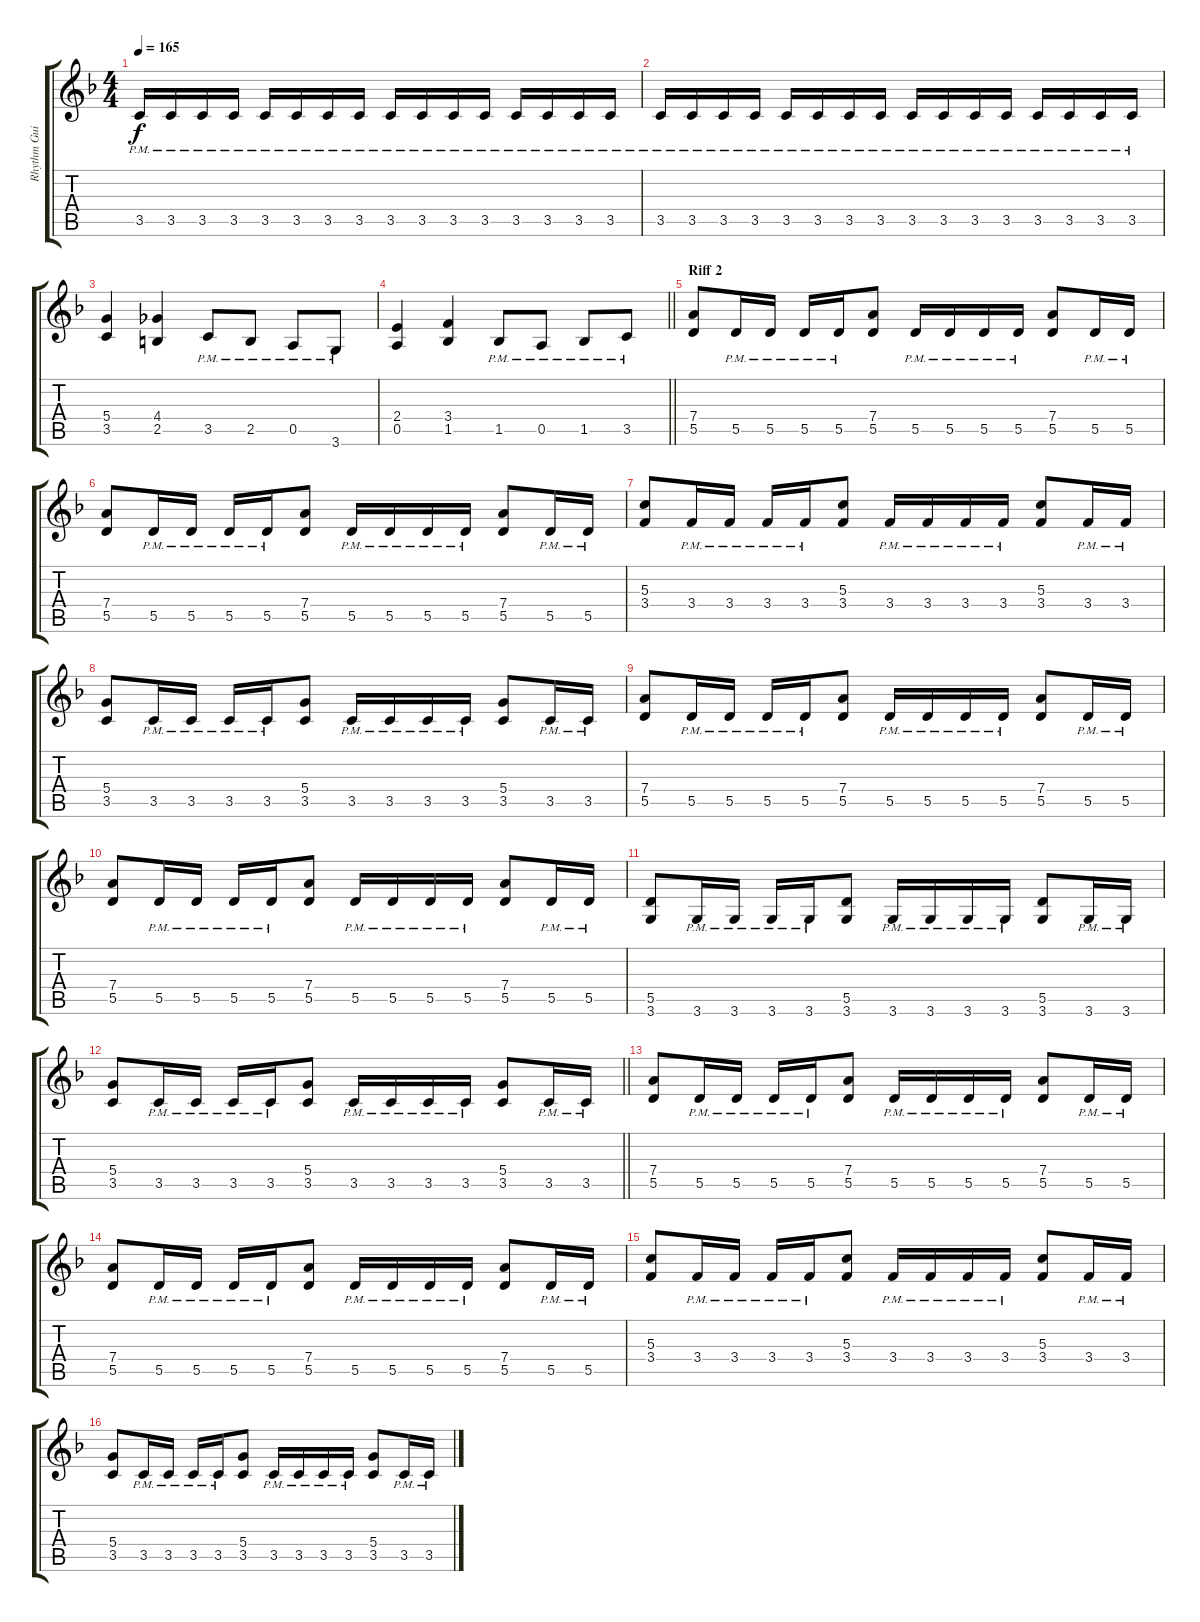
\track ("Rhythm Guitar 1: Patrick Juhàsz" "Rhythm Gui") {instrument distortionguitar}
\staff {score tabs}
\tuning (E4 B3 G3 D3 A2 E2) {hide}
\ts (4 4)
\tempo 165
\clef g2
\ks dminor
3.5{pm}.16{dy f} 3.5{pm}.16 3.5{pm}.16 3.5{pm}.16 3.5{pm}.16 3.5{pm}.16 3.5{pm}.16 3.5{pm}.16 3.5{pm}.16 3.5{pm}.16 3.5{pm}.16 3.5{pm}.16 3.5{pm}.16 3.5{pm}.16 3.5{pm}.16 3.5{pm}.16 |
3.5{pm}.16 3.5{pm}.16 3.5{pm}.16 3.5{pm}.16 3.5{pm}.16 3.5{pm}.16 3.5{pm}.16 3.5{pm}.16 3.5{pm}.16 3.5{pm}.16 3.5{pm}.16 3.5{pm}.16 3.5{pm}.16 3.5{pm}.16 3.5{pm}.16 3.5{pm}.16 |
(5.4 3.5).4 (4.4 2.5).4 3.5{pm}.8 2.5{pm}.8 0.5{pm}.8 3.6{pm}.8 |
\barLineRight lightlight
(2.4 0.5).4 (3.4 1.5).4 1.5{pm}.8 0.5{pm}.8 1.5{pm}.8 3.5{pm}.8 |
\section ("" "Riff 2")
(7.4 5.5).8 5.5{pm}.16 5.5{pm}.16 5.5{pm}.16 5.5{pm}.16 (7.4 5.5).8 5.5{pm}.16 5.5{pm}.16 5.5{pm}.16 5.5{pm}.16 (7.4 5.5).8 5.5{pm}.16 5.5{pm}.16 |
(7.4 5.5).8 5.5{pm}.16 5.5{pm}.16 5.5{pm}.16 5.5{pm}.16 (7.4 5.5).8 5.5{pm}.16 5.5{pm}.16 5.5{pm}.16 5.5{pm}.16 (7.4 5.5).8 5.5{pm}.16 5.5{pm}.16 |
(5.3 3.4).8 3.4{pm}.16 3.4{pm}.16 3.4{pm}.16 3.4{pm}.16 (5.3 3.4).8 3.4{pm}.16 3.4{pm}.16 3.4{pm}.16 3.4{pm}.16 (5.3 3.4).8 3.4{pm}.16 3.4{pm}.16 |
(5.4 3.5).8 3.5{pm}.16 3.5{pm}.16 3.5{pm}.16 3.5{pm}.16 (5.4 3.5).8 3.5{pm}.16 3.5{pm}.16 3.5{pm}.16 3.5{pm}.16 (5.4 3.5).8 3.5{pm}.16 3.5{pm}.16 |
(7.4 5.5).8 5.5{pm}.16 5.5{pm}.16 5.5{pm}.16 5.5{pm}.16 (7.4 5.5).8 5.5{pm}.16 5.5{pm}.16 5.5{pm}.16 5.5{pm}.16 (7.4 5.5).8 5.5{pm}.16 5.5{pm}.16 |
(7.4 5.5).8 5.5{pm}.16 5.5{pm}.16 5.5{pm}.16 5.5{pm}.16 (7.4 5.5).8 5.5{pm}.16 5.5{pm}.16 5.5{pm}.16 5.5{pm}.16 (7.4 5.5).8 5.5{pm}.16 5.5{pm}.16 |
(5.5 3.6).8 3.6{pm}.16 3.6{pm}.16 3.6{pm}.16 3.6{pm}.16 (5.5 3.6).8 3.6{pm}.16 3.6{pm}.16 3.6{pm}.16 3.6{pm}.16 (5.5 3.6).8 3.6{pm}.16 3.6{pm}.16 |
\barLineRight lightlight
(5.4 3.5).8 3.5{pm}.16 3.5{pm}.16 3.5{pm}.16 3.5{pm}.16 (5.4 3.5).8 3.5{pm}.16 3.5{pm}.16 3.5{pm}.16 3.5{pm}.16 (5.4 3.5).8 3.5{pm}.16 3.5{pm}.16 |
(7.4 5.5).8 5.5{pm}.16 5.5{pm}.16 5.5{pm}.16 5.5{pm}.16 (7.4 5.5).8 5.5{pm}.16 5.5{pm}.16 5.5{pm}.16 5.5{pm}.16 (7.4 5.5).8 5.5{pm}.16 5.5{pm}.16 |
(7.4 5.5).8 5.5{pm}.16 5.5{pm}.16 5.5{pm}.16 5.5{pm}.16 (7.4 5.5).8 5.5{pm}.16 5.5{pm}.16 5.5{pm}.16 5.5{pm}.16 (7.4 5.5).8 5.5{pm}.16 5.5{pm}.16 |
(5.3 3.4).8 3.4{pm}.16 3.4{pm}.16 3.4{pm}.16 3.4{pm}.16 (5.3 3.4).8 3.4{pm}.16 3.4{pm}.16 3.4{pm}.16 3.4{pm}.16 (5.3 3.4).8 3.4{pm}.16 3.4{pm}.16 |
(5.4 3.5).8 3.5{pm}.16 3.5{pm}.16 3.5{pm}.16 3.5{pm}.16 (5.4 3.5).8 3.5{pm}.16 3.5{pm}.16 3.5{pm}.16 3.5{pm}.16 (5.4 3.5).8 3.5{pm}.16 3.5{pm}.16
